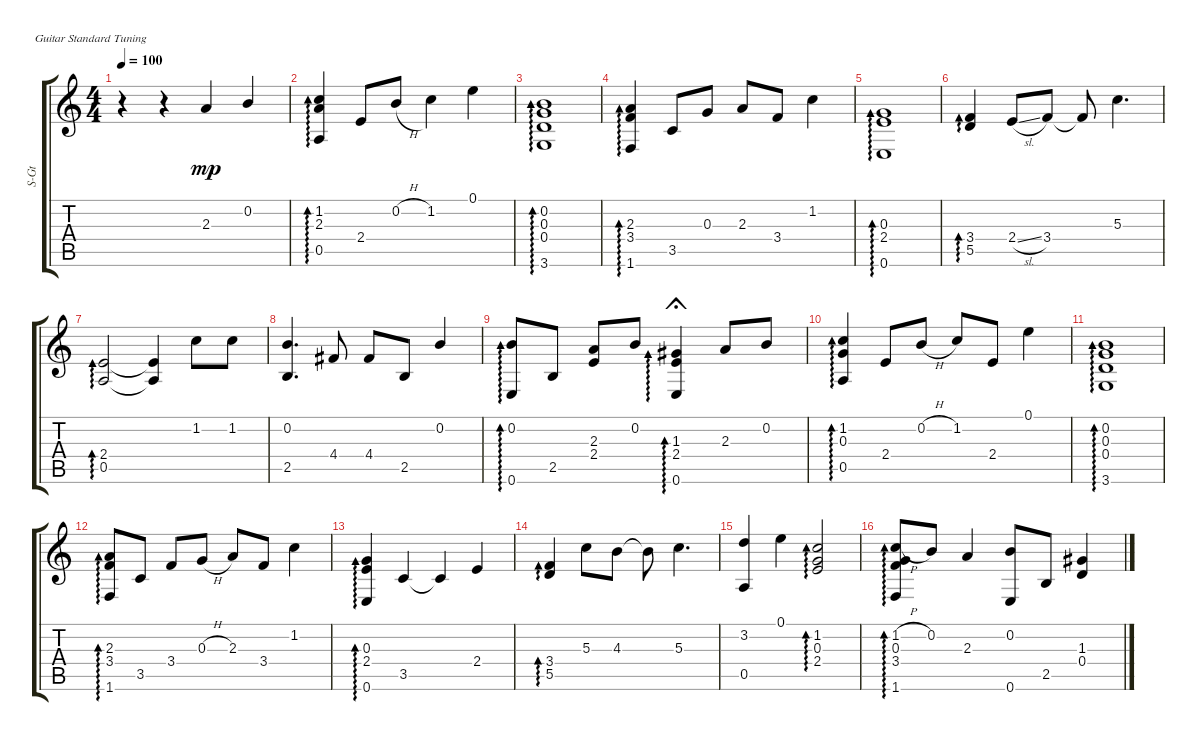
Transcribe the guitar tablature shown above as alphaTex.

\defaultSystemsLayout 4
\bracketExtendMode groupsimilarinstruments
\otherSystemsTrackNameOrientation horizontal
\track ("Steel Guitar" "S-Gt") {instrument acousticguitarsteel}
\staff {score tabs}
\tuning (E4 B3 G3 D3 A2 E2)
\ts (4 4)
\tempo 100
\clef g2
\ks c
r.4{dy mp instrument acousticguitarsteel beam Down} r.4{beam Down} 2.3.4{beam Up} 0.2.4{beam Up} |
(1.2 2.3 0.5).4{ad 0 beam Up} 2.4.8{beam Up} 0.2{h}.8{beam Up} 1.2.4{beam Down} 0.1.4{beam Down} |
(3.6 0.2 0.3 0.4).1{ad 0 beam Up} |
(2.3 3.4 1.6).4{ad 0 beam Up} 3.5.8{beam Up} 0.3.8{beam Up} 2.3.8{beam Up} 3.4.8{beam Up} 1.2.4{beam Down} |
(0.3 2.4 0.6).1{ad 0 beam Up} |
(3.4 5.5).4{ad 0 beam Up} 2.4{sl}.8{beam Up} 3.4.8{beam Up} 3.4{t}.8{beam Up} 5.3.4{d beam Down} |
(2.4 0.5).2{ad 0 beam Up} (2.4{t} 0.5{t}).4{beam Up} 1.2.8{beam Down} 1.2.8{beam Down} |
(0.2 2.5).4{d beam Up} 4.4{acc #}.8{beam Up} 4.4{acc #}.8{beam Up} 2.5.8{beam Up} 0.2.4{beam Up} |
(0.2 0.6).8{ad 0 beam Up} 2.5.8{beam Up} (2.4 2.3).8{beam Up} 0.2.8{beam Up} (1.3{acc #} 2.4 0.6).4{ad 0 fermata (short 1) beam Up} 2.3.8{beam Up} 0.2.8{beam Up} |
(1.2 0.5 0.3).4{ad 0 beam Up} 2.4.8{beam Up} 0.2{h}.8{beam Up} 1.2.8{beam Up} 2.4.8{beam Up} 0.1.4{beam Down} |
(3.6 0.2 0.3 0.4).1{ad 0 beam Up} |
(2.3 3.4 1.6).8{ad 0 beam Up} 3.5.8{beam Up} 3.4.8{beam Up} 0.3{h}.8{beam Up} 2.3.8{beam Up} 3.4.8{beam Up} 1.2.4{beam Down} |
(0.3 2.4 0.6).4{ad 0 beam Up} 3.5.4{beam Up} 3.5{t}.4{beam Up} 2.4.4{beam Up} |
(3.4 5.5).4{ad 0 beam Up} 5.3.8{beam Down} 4.3.8{beam Down} 4.3{t}.8{beam Down} 5.3.4{d beam Down} |
(3.2 0.5).4{beam Up} 0.1.4{beam Down} (1.2 0.3 2.4).2{ad 0 beam Up} |
(1.2{h} 0.3 3.4 1.6).8{ad 0 beam Up} 0.2.8{beam Up} 2.3.4{beam Up} (0.2 0.6).8{beam Up} 2.5.8{beam Up} (1.3{acc #} 0.4).4{beam Up}
